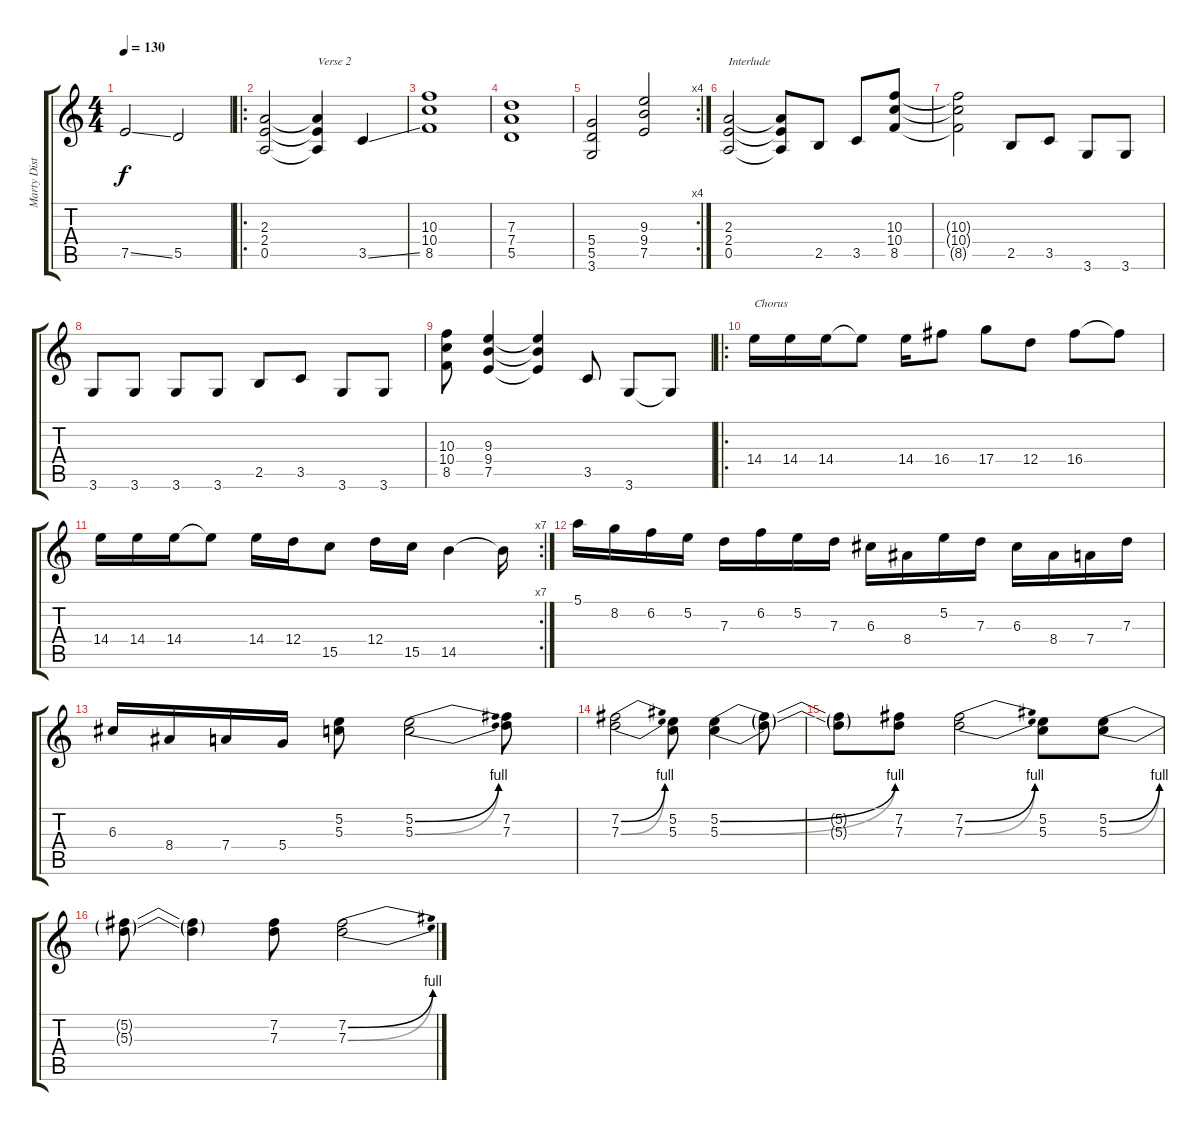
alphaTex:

\track ("Marty Distorsion" "Marty Dist") {instrument distortionguitar}
\staff {score tabs}
\tuning (E4 B3 G3 D3 A2 E2) {hide}
\ts (4 4)
\tempo 130
\clef g2
\ks c
7.5{ss}.2{dy f} 5.5.2 |
\ro
(2.3 2.4 0.5).2 (2.3{t} 2.4{t} 0.5{t}).4{txt "Verse 2"} 3.5{ss}.4 |
(10.3 10.4 8.5).1 |
(7.3 7.4 5.5).1 |
\rc 4
(5.4 5.5 3.6).2 (9.3 9.4 7.5).2 |
(2.3 2.4 0.5).2{txt "Interlude"} (2.3{t} 2.4{t} 0.5{t}).8 2.5.8 3.5.8 (10.3 10.4 8.5).8 |
(10.3{t} 10.4{t} 8.5{t}).2 2.5.8 3.5.8 3.6.8 3.6.8 |
3.6.8 3.6.8 3.6.8 3.6.8 2.5.8 3.5.8 3.6.8 3.6.8 |
(10.3 10.4 8.5).8 (9.3 9.4 7.5).4 (9.3{t} 9.4{t} 7.5{t}).4 3.5.8 3.6.8 3.6{t}.8 |
\ro
14.4.16{txt "Chorus"} 14.4.16 14.4.16 14.4{t}.8 14.4.16 16.4.8 17.4.8 12.4.8 16.4.8 16.4{t}.8 |
\rc 7
14.4.16 14.4.16 14.4.16 14.4{t}.8 14.4.16 12.4.16 15.5.8 12.4.16 15.5.16 14.5.4 14.5{t}.16 |
5.1.16 8.2.16 6.2.16 5.2.16 7.3.16 6.2.16 5.2.16 7.3.16 6.3.16 8.4.16 5.2.16 7.3.16 6.3.16 8.4.16 7.4.16 7.3.16 |
6.3.16 8.4.16 7.4.16 5.4.16 (5.2 5.3).8 (5.2{be (bend 0 0 60 4)} 5.3{be (bend 0 0 60 4)}).2 (7.2 7.3).8 |
(7.2{be (bend 0 0 60 4)} 7.3{be (bend 0 0 60 4)}).2 (5.2 5.3).8 (5.2{be (bend 0 0 60 4)} 5.3{be (bend 0 0 60 4)}).4 (5.2{t} 5.3{t}).8 |
(5.2{t} 5.3{t}).8 (7.2 7.3).8 (7.2{be (bend 0 0 60 4)} 7.3{be (bend 0 0 60 4)}).2 (5.2 5.3).8 (5.2{be (bend 0 0 60 4)} 5.3{be (bend 0 0 60 4)}).8 |
(5.2{t} 5.3{t}).8 (5.2{t} 5.3{t}).4 (7.2 7.3).8 (7.2{be (bend 0 0 60 4)} 7.3{be (bend 0 0 60 4)}).2
